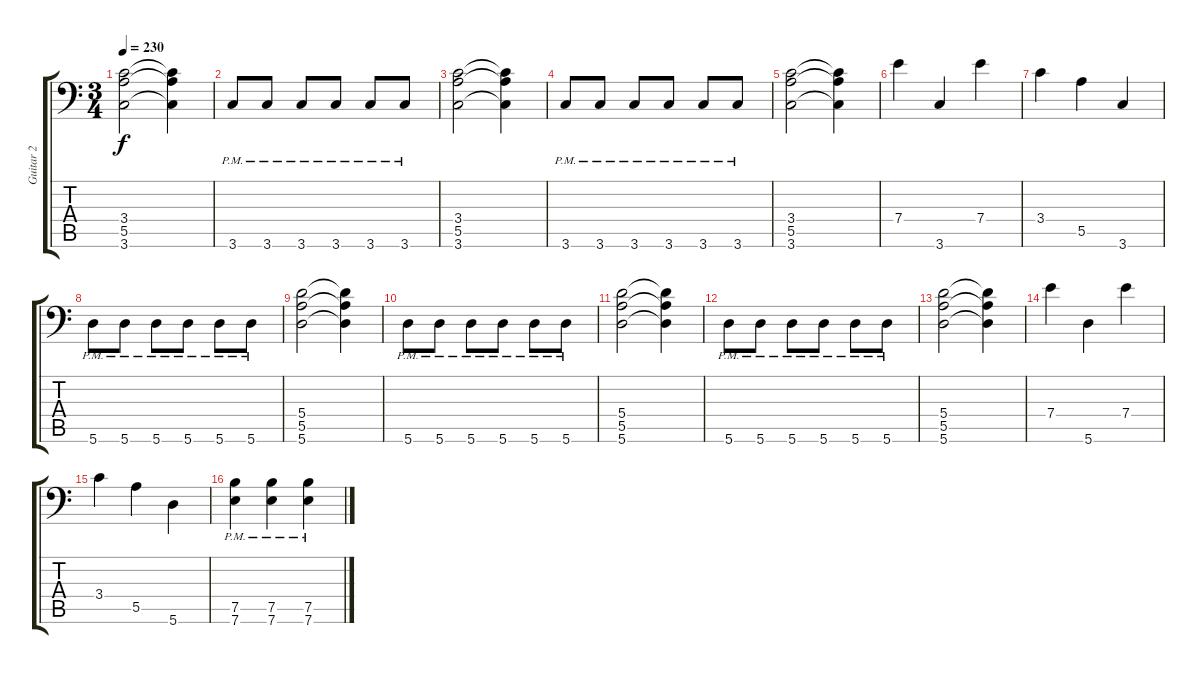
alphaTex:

\track ("Guitar 2" "Guitar 2") {instrument distortionguitar}
\staff {score tabs}
\tuning (B3 Gb3 D3 A2 E2 A1) {hide}
\ts (3 4)
\tempo 230
\clef f4
\ks c
(3.4 5.5 3.6).2{dy f} (3.4{t} 5.5{t} 3.6{t}).4 |
3.6{pm}.8 3.6{pm}.8 3.6{pm}.8 3.6{pm}.8 3.6{pm}.8 3.6{pm}.8 |
(3.4 5.5 3.6).2 (3.4{t} 5.5{t} 3.6{t}).4 |
3.6{pm}.8 3.6{pm}.8 3.6{pm}.8 3.6{pm}.8 3.6{pm}.8 3.6{pm}.8 |
(3.4 5.5 3.6).2 (3.4{t} 5.5{t} 3.6{t}).4 |
7.4.4 3.6.4 7.4.4 |
3.4.4 5.5.4 3.6.4 |
5.6{pm}.8 5.6{pm}.8 5.6{pm}.8 5.6{pm}.8 5.6{pm}.8 5.6{pm}.8 |
(5.4 5.5 5.6).2 (5.4{t} 5.5{t} 5.6{t}).4 |
5.6{pm}.8 5.6{pm}.8 5.6{pm}.8 5.6{pm}.8 5.6{pm}.8 5.6{pm}.8 |
(5.4 5.5 5.6).2 (5.4{t} 5.5{t} 5.6{t}).4 |
5.6{pm}.8 5.6{pm}.8 5.6{pm}.8 5.6{pm}.8 5.6{pm}.8 5.6{pm}.8 |
(5.4 5.5 5.6).2 (5.4{t} 5.5{t} 5.6{t}).4 |
7.4.4 5.6.4 7.4.4 |
3.4.4 5.5.4 5.6.4 |
(7.5{pm} 7.6{pm}).4 (7.5{pm} 7.6{pm}).4 (7.5{pm} 7.6{pm}).4
